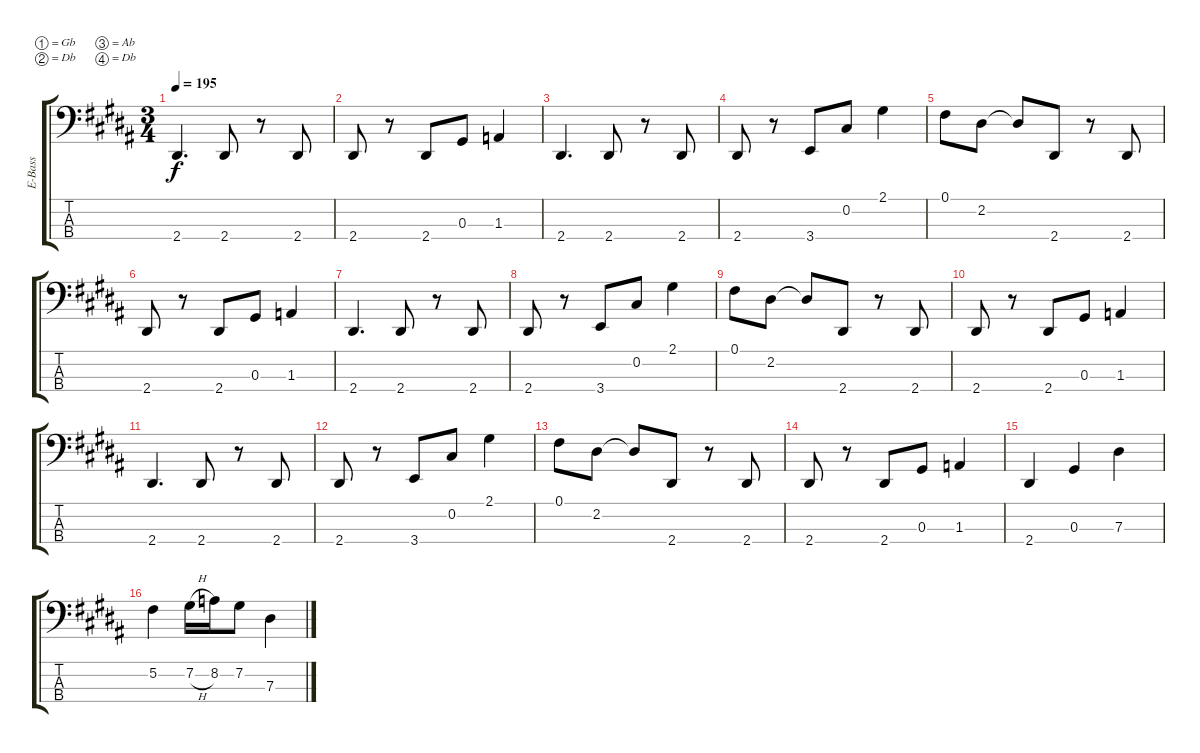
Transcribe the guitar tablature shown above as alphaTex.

\bracketExtendMode groupsimilarinstruments
\otherSystemsTrackNameOrientation horizontal
\track ("Electric Bass" "E-Bass") {instrument electricbassfinger}
\staff {score tabs}
\tuning (Gb2 Db2 Ab1 Db1)
\ts (3 4)
\tempo 195
\clef f4
\ks b
2.4{acc forcenatural}.4{d dy f beam Up} 2.4{acc forcenatural}.8{beam Up} r.8{beam Up} 2.4{acc forcenatural}.8{beam Up} |
2.4{acc forcenatural}.8{beam Up} r.8{beam Up} 2.4{acc forcenatural}.8{beam Up} 0.3{acc forcenatural}.8{beam Up} 1.3{acc b}.4{beam Up} |
2.4{acc forcenatural}.4{d beam Up} 2.4{acc forcenatural}.8{beam Up} r.8{beam Up} 2.4{acc forcenatural}.8{beam Up} |
2.4{acc forcenatural}.8{beam Up} r.8{beam Up} 3.4{acc forcenatural}.8{beam Up} 0.2{acc forcenatural}.8{beam Up} 2.1{acc forcenatural}.4{beam Down} |
0.1{acc forcenatural}.8{beam Down} 2.2{acc forcenatural}.8{beam Down} 2.2{t acc forcenatural}.8{beam Up} 2.4{acc forcenatural}.8{beam Up} r.8{beam Up} 2.4{acc forcenatural}.8{beam Up} |
2.4{acc forcenatural}.8{beam Up} r.8{beam Up} 2.4{acc forcenatural}.8{beam Up} 0.3{acc forcenatural}.8{beam Up} 1.3{acc b}.4{beam Up} |
2.4{acc forcenatural}.4{d beam Up} 2.4{acc forcenatural}.8{beam Up} r.8{beam Up} 2.4{acc forcenatural}.8{beam Up} |
2.4{acc forcenatural}.8{beam Up} r.8{beam Up} 3.4{acc forcenatural}.8{beam Up} 0.2{acc forcenatural}.8{beam Up} 2.1{acc forcenatural}.4{beam Down} |
0.1{acc forcenatural}.8{beam Down} 2.2{acc forcenatural}.8{beam Down} 2.2{t acc forcenatural}.8{beam Up} 2.4{acc forcenatural}.8{beam Up} r.8{beam Up} 2.4{acc forcenatural}.8{beam Up} |
2.4{acc forcenatural}.8{beam Up} r.8{beam Up} 2.4{acc forcenatural}.8{beam Up} 0.3{acc forcenatural}.8{beam Up} 1.3{acc b}.4{beam Up} |
2.4{acc forcenatural}.4{d beam Up} 2.4{acc forcenatural}.8{beam Up} r.8{beam Up} 2.4{acc forcenatural}.8{beam Up} |
2.4{acc forcenatural}.8{beam Up} r.8{beam Up} 3.4{acc forcenatural}.8{beam Up} 0.2{acc forcenatural}.8{beam Up} 2.1{acc forcenatural}.4{beam Down} |
0.1{acc forcenatural}.8{beam Down} 2.2{acc forcenatural}.8{beam Down} 2.2{t acc forcenatural}.8{beam Up} 2.4{acc forcenatural}.8{beam Up} r.8{beam Up} 2.4{acc forcenatural}.8{beam Up} |
2.4{acc forcenatural}.8{beam Up} r.8{beam Up} 2.4{acc forcenatural}.8{beam Up} 0.3{acc forcenatural}.8{beam Up} 1.3{acc b}.4{beam Up} |
2.4{acc forcenatural}.4{beam Up} 0.3{acc forcenatural}.4{beam Up} 7.3{acc forcenatural}.4{beam Down} |
5.2{acc forcenatural}.4{beam Down} 7.2{h acc forcenatural}.16{beam Down} 8.2{acc b}.16{beam Down} 7.2{acc forcenatural}.8{beam Down} 7.3{acc forcenatural}.4{beam Down}
